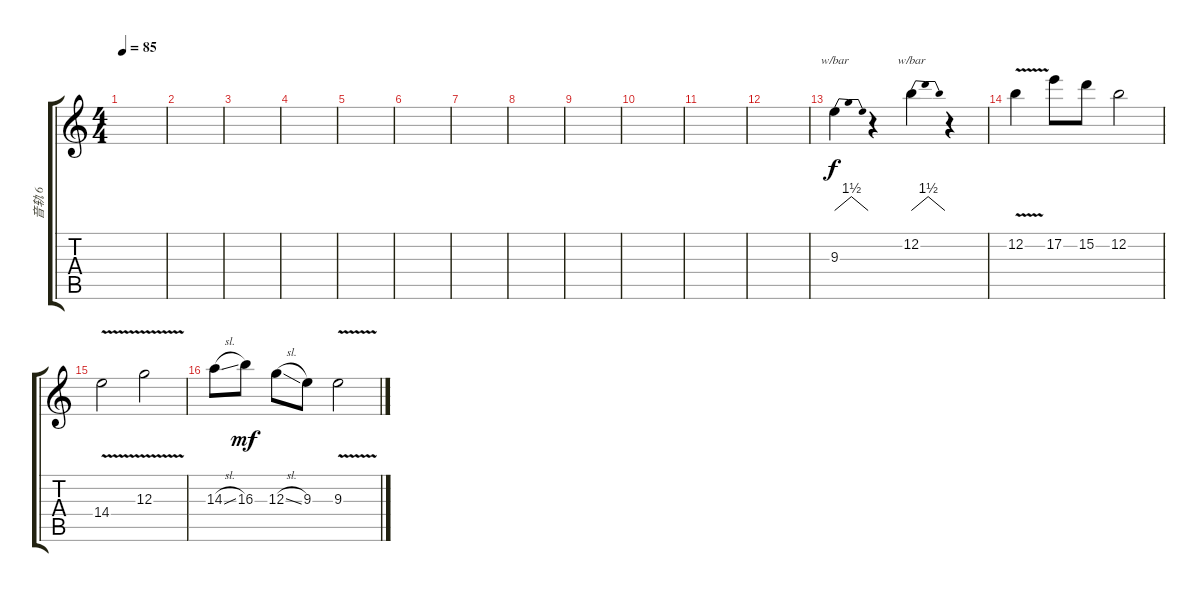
\track ("音轨 6" "音轨 6") {instrument overdrivenguitar}
\staff {score tabs}
\tuning (E4 B3 G3 D3 A2 E2) {hide}
\ts (4 4)
\tempo 85
\clef g2
\ks c
|
|
|
|
|
|
|
|
|
|
|
|
9.3.4{tbe (dip default 0 0 30 6 60 0) volume 7 instrument overdrivenguitar} r.4 12.2.4{tbe (dip default 0 0 30 6 60 0)} r.4 |
12.2{v}.4 17.2.8 15.2.8 12.2.2 |
14.4{v}.2 12.3{v}.2 |
14.3{sl}.8 16.3.8{dy mf} 12.3{sl}.8 9.3.8 9.3{v}.2
